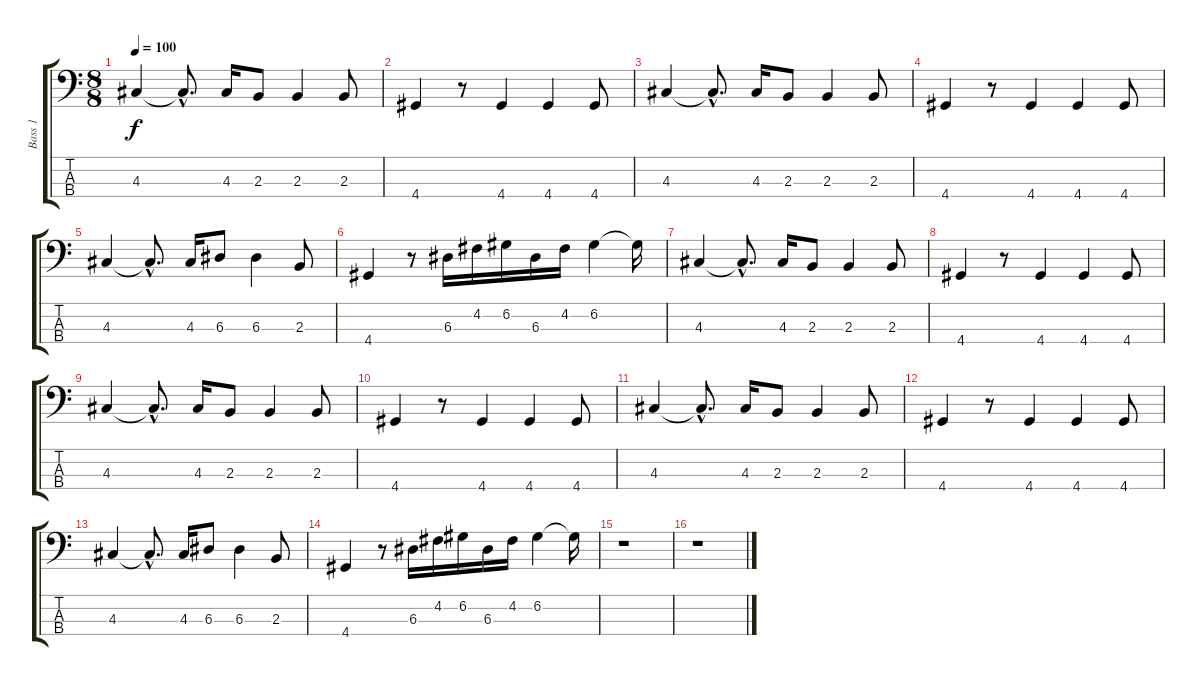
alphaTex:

\track ("Bass 1" "Bass 1") {instrument electricbassfinger}
\staff {score tabs}
\tuning (G2 D2 A1 E1) {hide}
\ts (8 8)
\tempo 100
\clef f4
\ks c
4.3.4{dy f} 4.3{hac t}.8{d} 4.3.16 2.3.8 2.3.4 2.3.8 |
4.4.4 r.8 4.4.4 4.4.4 4.4.8 |
4.3.4 4.3{hac t}.8{d} 4.3.16 2.3.8 2.3.4 2.3.8 |
4.4.4 r.8 4.4.4 4.4.4 4.4.8 |
4.3.4 4.3{hac t}.8{d} 4.3.16 6.3.8 6.3.4 2.3.8 |
4.4.4 r.8 6.3.16 4.2.16 6.2.16 6.3.16 4.2.16 6.2.4 6.2{t}.16 |
4.3.4 4.3{hac t}.8{d} 4.3.16 2.3.8 2.3.4 2.3.8 |
4.4.4 r.8 4.4.4 4.4.4 4.4.8 |
4.3.4 4.3{hac t}.8{d} 4.3.16 2.3.8 2.3.4 2.3.8 |
4.4.4 r.8 4.4.4 4.4.4 4.4.8 |
4.3.4 4.3{hac t}.8{d} 4.3.16 2.3.8 2.3.4 2.3.8 |
4.4.4 r.8 4.4.4 4.4.4 4.4.8 |
4.3.4 4.3{hac t}.8{d} 4.3.16 6.3.8 6.3.4 2.3.8 |
4.4.4 r.8 6.3.16 4.2.16 6.2.16 6.3.16 4.2.16 6.2.4 6.2{t}.16 |
r.1 |
r.1
